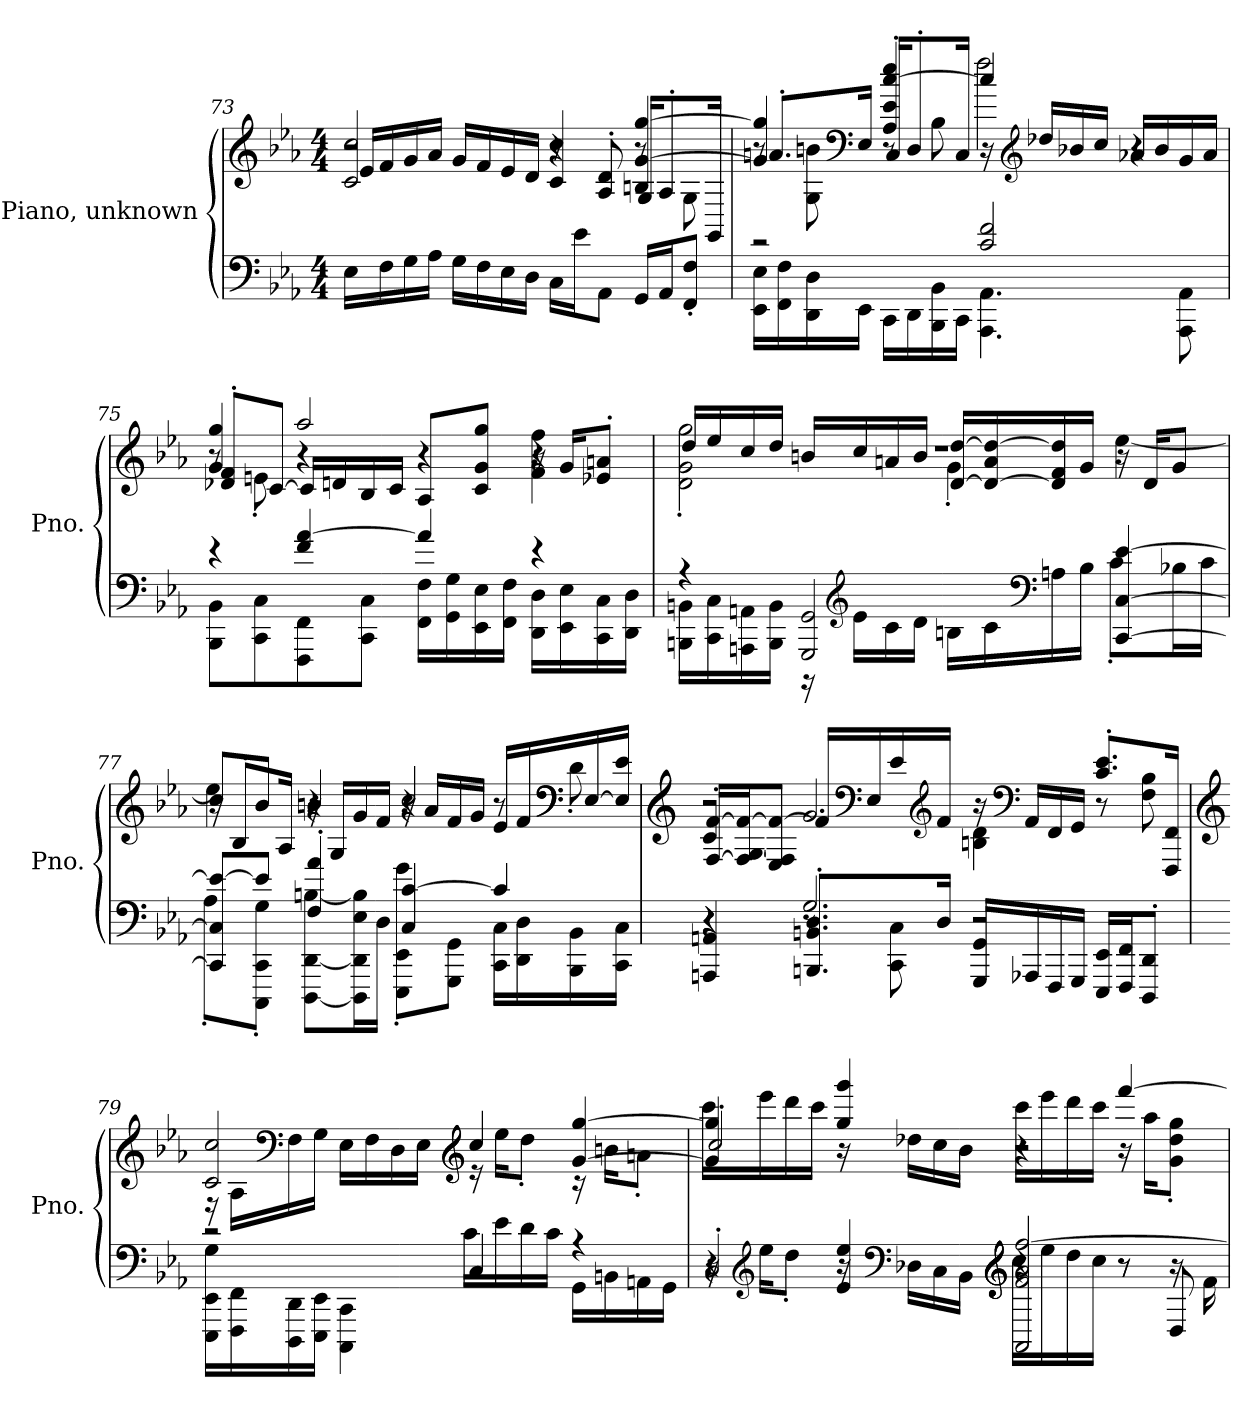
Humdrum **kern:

**kern	**kern
*part1	*part1
*staff2	*staff1
*I"Piano, unknown	*
*I'Pno.	*
*clefF4	*clefG2
*k[b-e-a-]	*k[b-e-a-]
*M4/4	*M4/4
=73	=73
*	*^
*	*	*^
16E-\LL	2c/ 2cc/	2r	16e-/LL
16F\	.	.	16f/
16G\	.	.	16g/
16A-\JJ	.	.	16a-/JJ
16G\LL	.	.	16g/LL
16F\	.	.	16f/
16E-\	.	.	16e-/
16D\JJ	.	.	16d/JJ
16C\LL	4c/ 4cc/	4r	8r
16e-\J	.	.	.
8AA-\J	.	.	8A-/' 8d/'
16GG/LL	4Bn/ [4g/ [4gg/	8r	16G/KL
16AA-/J	.	.	8A-'/
8FF/' 8F/'J	.	8G\	.
.	.	.	16GG/Jk
!!LO:PB:g=z	!!	!!
=74	=74	=74	=74
*^	*	*	*
2r	16EE-\ 16E-\LL	4g/] 4gg/]	8r	8.an'/L
.	16FF\ 16F\	.	.	.
.	16DD\ 16D\	.	8G\ 8bn\	.
*	*	*clefF4	*	*
.	16EE-\JJ	.	.	16E-/Jk
.	16CC\LL	4A-/' 4e-/' [4cc/' 4ee-/'	8r	16C/KL
.	16DD\	.	.	8D'/
.	16BBB-\ 16BB-\	.	8B-\	.
.	16CC\JJ	.	.	16C/Jk
2c/ 2f/	4.AAA-\ 4.AA-\	4cc/]	2ff\	16r
*	*	*clefG2	*	*
.	.	.	.	16dd-X/LL
.	.	.	.	16b-X/
.	.	.	.	16cc/JJ
.	.	4r	.	16a-X/LL
.	.	.	.	16b-/
.	8AAA-\ 8AA-\	.	.	16g/
.	.	.	.	16a-/JJ
!!LO:LB:g=z	!!	!!
=75	=75	=75	=75	=75
4r	8BBB-\ 8BB-\L	4g/ 4gg/	8r	8d-X/' 8f/'L
.	8CC\ 8C\	.	8en'\	[8c/J
4f/ [4a-/	8FFF\ 8FF\	2aa-/	4r	16c/LL]
.	.	.	.	16dn/
.	8CC\ 8C\J	.	.	16B-/
.	.	.	.	16c/JJ
4a-/]	16FF\ 16F\LL	.	4r	8A-/L
.	16GG\ 16G\	.	.	.
.	16EE-\ 16E-\	.	.	8c/ 8g/ 8gg/J
.	16FF\ 16F\JJ	.	.	.
4r	16DD\ 16D\LL	4r	4f\ 4ff\	16r
.	16EE-\ 16E-\	.	.	16g/KL
.	16CC\ 16C\	.	.	8e-X/' 8an/'J
.	16DD\ 16D\JJ	.	.	.
!!LO:LB:g=z	!!	!!
=76	=76	=76	=76	=76
4r	16BBBn\ 16BBn\LL	1r	2d\' 2g\' 2gg\'	16dd/LL
.	16CC\ 16C\	.	.	16ee-/
.	16AAAn\ 16AAn\	.	.	16cc/
.	16BBB\ 16BB\JJ	.	.	16dd/JJ
2GGG/ 2GG/	16r	.	.	16bn/LL
*clefG2	*	*	*	*
.	16e-\LL	.	.	16cc/
.	16c\	.	.	16an/
.	16d\JJ	.	.	16b/JJ
.	16Bn\LL	.	4g'\	[16d/ [16dd/LL
.	16c\	.	.	16d/_ 16a/ 16dd/_
*clefF4	*	*	*	*
.	16An\	.	.	16d/] 16f/ 16dd/]
.	16B\JJ	.	.	16g/JJ
[4CC/ [4C/ [4e-/	8c'\L	.	[4ee-\	16r
.	.	.	.	16d/KL
.	16B-X\L	.	.	8g/J
.	16c\JJ	.	.	.
!!LO:LB:g=z	!!	!!
=77	=77	=77	=77	=77
8CC/] 8C/] 8e-/_L	8A-'\L	8cc/L	4ee-\]	16r
.	.	.	.	8B-'/L
8e-/J]	8CCC\' 8CC\' 8G\'J	8b-/J	.	.
.	.	.	.	16A-/Jk
4F/' 4a-/'	[8DDD\ [8DD\ [8Bn\L	4bn/	4r	16r
.	.	.	.	16G/LL
.	16DDD\] 16DD\] 16E-\ 16B\]L	.	.	16g/
.	16D\JJ	.	.	16f/JJ
4C/ [4c/	8EEE-\' 8EE-\' 8g\'L	2cc/	4r	16r
.	.	.	.	16a-/LL
.	8GGG\ 8GG\J	.	.	16f/
.	.	.	.	16g/JJ
4c/]	16CC\ 16C\LL	.	8r	16e-/LL
.	16DD\ 16D\	.	.	16f/
*	*	*clefF4	*	*
.	16BBB-\ 16BB-\	.	8d'\	[16E-/
.	16CC\ 16C\JJ	.	.	16E-/] 16e-/JJ
*v	*v	*	*	*
!!LO:LB:g=z	!!	!!
=78	=78	=78	=78
*	*clefG2	*	*
*^	*	*	*
*	*^	*	*	*
4r	4r	4AAAn/ 4AAn/	4c'/	2r	[16F/ [16f/LL
.	.	.	.	.	16F/_ 16G/ 16f/_J
.	.	.	.	.	8E-/ 8F/] 8f/_J
2.G/	8r	8.BBBn/' 8.BBn/' 8.D/'L	2.g/	.	16f/LL]
*	*	*	*clefF4	*	*
.	.	.	.	.	16E-/
.	8CC\ 8C\	.	.	.	16e-/
*	*	*	*clefG2	*	*
.	.	16D/Jk	.	.	16f/JJ
.	2r	16GGG/ 16GG/LL	.	4Bn\ 4d\	16r
*	*	*	*clefF4	*	*
.	.	16AAA-X/	.	.	16AA-/LL
.	.	16FFF/	.	.	16FF/
.	.	16GGG/JJ	.	.	16GG/JJ
.	.	16EEE-/ 16EE-/LL	.	8r	8.c/' 8.e-/'L
.	.	16FFF/ 16FF/J	.	.	.
.	.	8DDD/' 8DD/'J	.	8F\ 8B\	.
.	.	.	.	.	16FFF/ 16FF/Jk
*v	*v	*v	*	*	*
*	*v	*v	*v
!!LO:LB:g=z
=79	=79
*	*clefG2
*^	*^
2r	16EEE-\ 16EE-\ 16G\LL	2c/ 2cc/	16r
.	16FFF\ 16FF\	.	16A-\LL
*	*	*clefF4	*
.	16DDD\ 16DD\	.	16F\
.	16EEE-\ 16EE-\JJ	.	16G\JJ
.	4CCC\ 4CC\	.	16E-\LL
.	.	.	16F\
.	.	.	16D\
.	.	.	16E-\JJ
*	*	*clefG2	*
4C/	16c\LL	4cc/	16r
.	16e-\	.	16ee-\KL
.	16d\	.	8dd'\J
.	16c\JJ	.	.
4r	16GG\LL	[4g/ [4gg/	16r
.	16BBn\	.	16bn\KL
.	16AAn\	.	8an'\J
.	16GG\JJ	.	.
!!LO:PB:g=z
=80	=80	=80	=80
*	*^	*	*^
4r	16r	2C'/	4g/] 4gg/]	16ccc\LL	2cc'/
*clefG2	*	*	*	*	*
.	16ee-\KL	.	.	16eee-\	.
.	8dd'\J	.	.	16ddd\	.
.	.	.	.	16ccc\JJ	.
4e-/ 4ee-/	16r	.	4gg/ 4ggg/	16r	.
*clefF4	*	*	*	*	*
.	16D-X\LL	.	.	16dd-X\LL	.
.	16C\	.	.	16cc\	.
.	16BB-\JJ	.	.	16b-\JJ	.
*clefG2	*	*	*	*	*
2AA-/ 2f/ 2a-/ [2ff/	16cc\LL	4r	4r	16ccc\LL	2r
.	16ee-\	.	.	16eee-\	.
.	16dd\	.	.	16ddd\	.
.	16cc\JJ	.	.	16ccc\JJ	.
.	8r	8r	[4fff/	16r	.
.	.	.	.	16aa-\KL	.
.	16r	8D-/	.	8g\' 8dd-\' 8gg\'J	.
.	16f\	.	.	.	.
*v	*v	*v	*	*	*
*	*v	*v	*v
=	=
*-	*-
